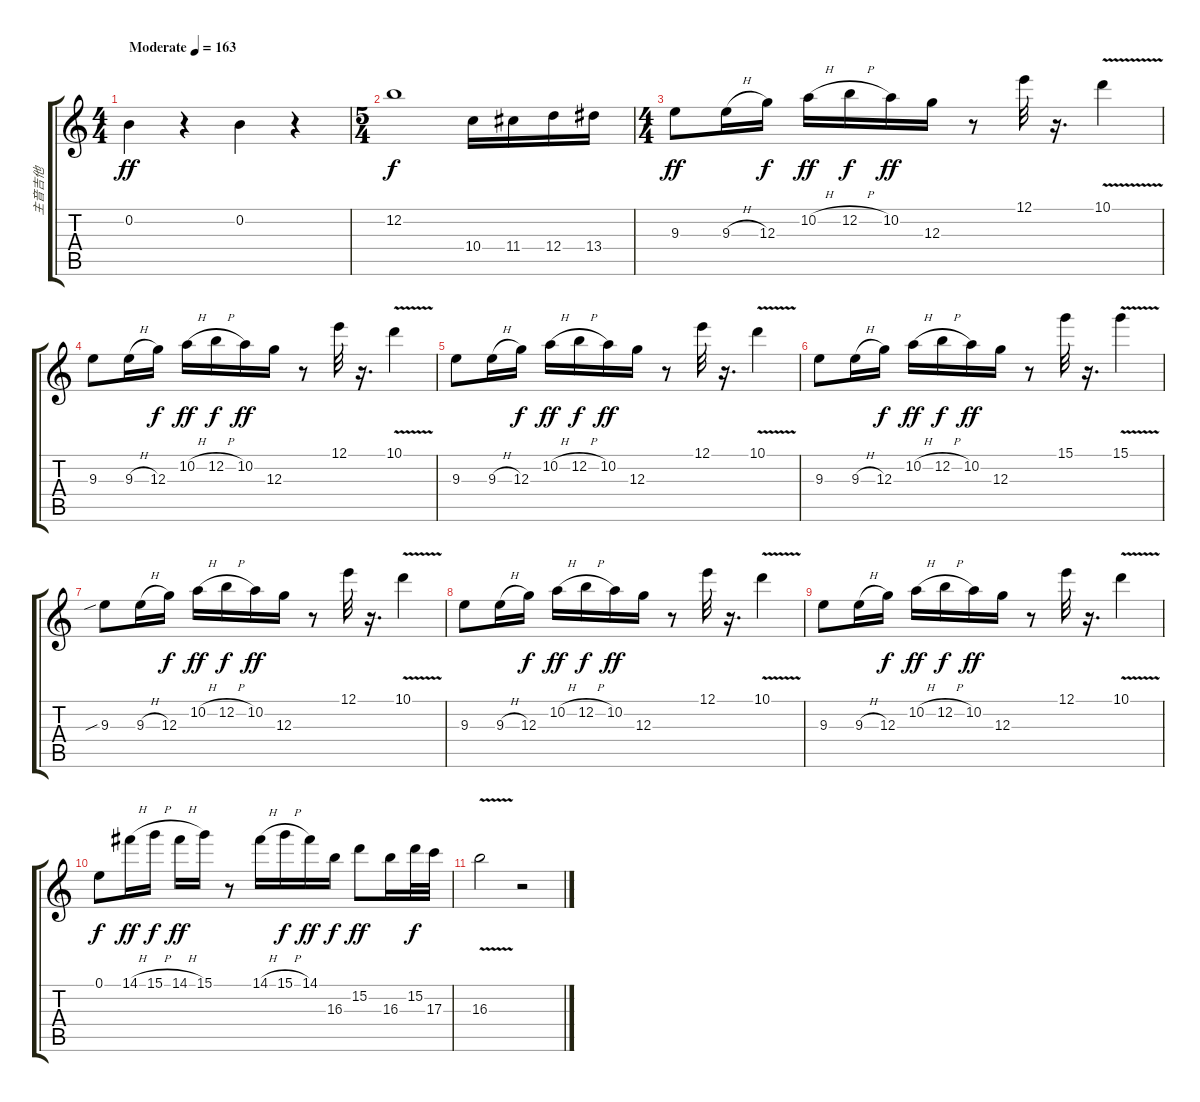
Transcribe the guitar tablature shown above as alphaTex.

\track ("主音吉他" "主音吉他") {instrument overdrivenguitar}
\staff {score tabs}
\tuning (E4 B3 G3 D3 A2 E2) {hide}
\ts (4 4)
\tempo (163 "Moderate")
\clef g2
\ks c
0.2.4{dy ff instrument overdrivenguitar} r.4 0.2.4 r.4 |
\ts (5 4)
12.2.1{dy f} 10.4.16 11.4.16 12.4.16 13.4.16 |
\ts (4 4)
9.3.8{dy ff} 9.3{h}.16 12.3.16{dy f} 10.2{h}.16{dy ff} 12.2{h}.16{dy f} 10.2.16{dy ff} 12.3.16 r.8 12.1.32{txt ""} r.16{d} 10.1{v}.4 |
9.3.8 9.3{h}.16 12.3.16{dy f} 10.2{h}.16{dy ff} 12.2{h}.16{dy f} 10.2.16{dy ff} 12.3.16 r.8 12.1.32 r.16{d} 10.1{v}.4 |
9.3.8 9.3{h}.16 12.3.16{dy f} 10.2{h}.16{dy ff} 12.2{h}.16{dy f} 10.2.16{dy ff} 12.3.16 r.8 12.1.32 r.16{d} 10.1{v}.4 |
9.3.8 9.3{h}.16 12.3.16{dy f} 10.2{h}.16{dy ff} 12.2{h}.16{dy f} 10.2.16{dy ff} 12.3.16 r.8 15.1.32 r.16{d} 15.1{v}.4 |
9.3{sib}.8 9.3{h}.16 12.3.16{dy f} 10.2{h}.16{dy ff} 12.2{h}.16{dy f} 10.2.16{dy ff} 12.3.16 r.8 12.1.32 r.16{d} 10.1{v}.4 |
9.3.8 9.3{h}.16 12.3.16{dy f} 10.2{h}.16{dy ff} 12.2{h}.16{dy f} 10.2.16{dy ff} 12.3.16 r.8 12.1.32 r.16{d} 10.1{v}.4 |
9.3.8 9.3{h}.16 12.3.16{dy f} 10.2{h}.16{dy ff} 12.2{h}.16{dy f} 10.2.16{dy ff} 12.3.16 r.8 12.1.32 r.16{d} 10.1{v}.4 |
0.1.8{dy f} 14.1{h}.16{dy ff} 15.1{h}.16{dy f} 14.1{h}.16{dy ff} 15.1.16 r.8 14.1{h}.16 15.1{h}.16{dy f} 14.1.16{dy ff} 16.3.16{dy f} 15.2.8{dy ff} 16.3.16 15.2.32{dy f} 17.3.32 |
16.3{v}.2 r.2
